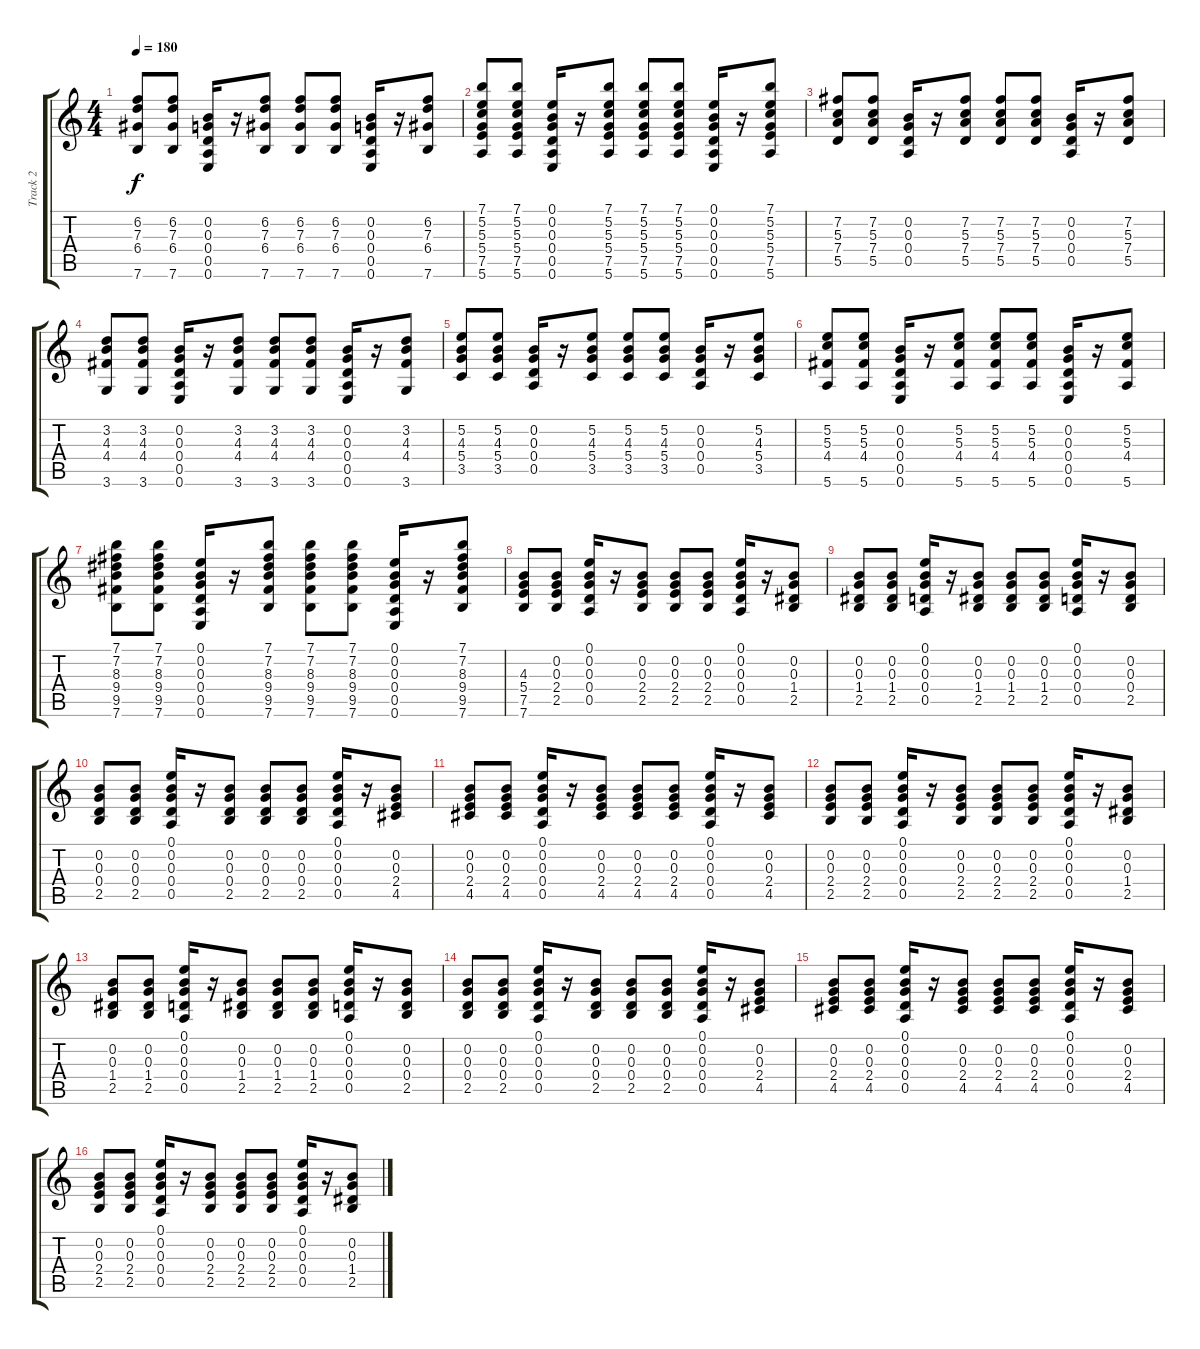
\track ("Track 2" "Track 2") {instrument acousticguitarsteel}
\staff {score tabs}
\tuning (E4 B3 G3 D3 A2 E2) {hide}
\ts (4 4)
\tempo 180
\clef g2
\ks c
(6.2 7.3 6.4 7.6).8{dy f} (6.2 7.3 6.4 7.6).8 (0.2 0.3 0.4 0.5 0.6).16 r.16 (6.2 7.3 6.4 7.6).8 (6.2 7.3 6.4 7.6).8 (6.2 7.3 6.4 7.6).8 (0.2 0.3 0.4 0.5 0.6).16 r.16 (6.2 7.3 6.4 7.6).8 |
(7.1 5.2 5.3 5.4 7.5 5.6).8 (7.1 5.2 5.3 5.4 7.5 5.6).8 (0.1 0.2 0.3 0.4 0.5 0.6).16 r.16 (7.1 5.2 5.3 5.4 7.5 5.6).8 (7.1 5.2 5.3 5.4 7.5 5.6).8 (7.1 5.2 5.3 5.4 7.5 5.6).8 (0.1 0.2 0.3 0.4 0.5 0.6).16 r.16 (7.1 5.2 5.3 5.4 7.5 5.6).8 |
(7.2 5.3 7.4 5.5).8 (7.2 5.3 7.4 5.5).8 (0.2 0.3 0.4 0.5).16 r.16 (7.2 5.3 7.4 5.5).8 (7.2 5.3 7.4 5.5).8 (7.2 5.3 7.4 5.5).8 (0.2 0.3 0.4 0.5).16 r.16 (7.2 5.3 7.4 5.5).8 |
(3.2 4.3 4.4 3.6).8 (3.2 4.3 4.4 3.6).8 (0.2 0.3 0.4 0.5 0.6).16 r.16 (3.2 4.3 4.4 3.6).8 (3.2 4.3 4.4 3.6).8 (3.2 4.3 4.4 3.6).8 (0.2 0.3 0.4 0.5 0.6).16 r.16 (3.2 4.3 4.4 3.6).8 |
(5.2 4.3 5.4 3.5).8 (5.2 4.3 5.4 3.5).8 (0.2 0.3 0.4 0.5).16 r.16 (5.2 4.3 5.4 3.5).8 (5.2 4.3 5.4 3.5).8 (5.2 4.3 5.4 3.5).8 (0.2 0.3 0.4 0.5).16 r.16 (5.2 4.3 5.4 3.5).8 |
(5.2 5.3 4.4 5.6).8 (5.2 5.3 4.4 5.6).8 (0.2 0.3 0.4 0.5 0.6).16 r.16 (5.2 5.3 4.4 5.6).8 (5.2 5.3 4.4 5.6).8 (5.2 5.3 4.4 5.6).8 (0.2 0.3 0.4 0.5 0.6).16 r.16 (5.2 5.3 4.4 5.6).8 |
(7.1 7.2 8.3 9.4 9.5 7.6).8 (7.1 7.2 8.3 9.4 9.5 7.6).8 (0.1 0.2 0.3 0.4 0.5 0.6).16 r.16 (7.1 7.2 8.3 9.4 9.5 7.6).8 (7.1 7.2 8.3 9.4 9.5 7.6).8 (7.1 7.2 8.3 9.4 9.5 7.6).8 (0.1 0.2 0.3 0.4 0.5 0.6).16 r.16 (7.1 7.2 8.3 9.4 9.5 7.6).8 |
(4.3 5.4 7.5 7.6).8 (0.2 0.3 2.4 2.5).8 (0.1 0.2 0.3 0.4 0.5).16 r.16 (0.2 0.3 2.4 2.5).8 (0.2 0.3 2.4 2.5).8 (0.2 0.3 2.4 2.5).8 (0.1 0.2 0.3 0.4 0.5).16 r.16 (0.2 0.3 1.4 2.5).8 |
(0.2 0.3 1.4 2.5).8 (0.2 0.3 1.4 2.5).8 (0.1 0.2 0.3 0.4 0.5).16 r.16 (0.2 0.3 1.4 2.5).8 (0.2 0.3 1.4 2.5).8 (0.2 0.3 1.4 2.5).8 (0.1 0.2 0.3 0.4 0.5).16 r.16 (0.2 0.3 0.4 2.5).8 |
(0.2 0.3 0.4 2.5).8 (0.2 0.3 0.4 2.5).8 (0.1 0.2 0.3 0.4 0.5).16 r.16 (0.2 0.3 0.4 2.5).8 (0.2 0.3 0.4 2.5).8 (0.2 0.3 0.4 2.5).8 (0.1 0.2 0.3 0.4 0.5).16 r.16 (0.2 0.3 2.4 4.5).8 |
(0.2 0.3 2.4 4.5).8 (0.2 0.3 2.4 4.5).8 (0.1 0.2 0.3 0.4 0.5).16 r.16 (0.2 0.3 2.4 4.5).8 (0.2 0.3 2.4 4.5).8 (0.2 0.3 2.4 4.5).8 (0.1 0.2 0.3 0.4 0.5).16 r.16 (0.2 0.3 2.4 4.5).8 |
(0.2 0.3 2.4 2.5).8 (0.2 0.3 2.4 2.5).8 (0.1 0.2 0.3 0.4 0.5).16 r.16 (0.2 0.3 2.4 2.5).8 (0.2 0.3 2.4 2.5).8 (0.2 0.3 2.4 2.5).8 (0.1 0.2 0.3 0.4 0.5).16 r.16 (0.2 0.3 1.4 2.5).8 |
(0.2 0.3 1.4 2.5).8 (0.2 0.3 1.4 2.5).8 (0.1 0.2 0.3 0.4 0.5).16 r.16 (0.2 0.3 1.4 2.5).8 (0.2 0.3 1.4 2.5).8 (0.2 0.3 1.4 2.5).8 (0.1 0.2 0.3 0.4 0.5).16 r.16 (0.2 0.3 0.4 2.5).8 |
(0.2 0.3 0.4 2.5).8 (0.2 0.3 0.4 2.5).8 (0.1 0.2 0.3 0.4 0.5).16 r.16 (0.2 0.3 0.4 2.5).8 (0.2 0.3 0.4 2.5).8 (0.2 0.3 0.4 2.5).8 (0.1 0.2 0.3 0.4 0.5).16 r.16 (0.2 0.3 2.4 4.5).8 |
(0.2 0.3 2.4 4.5).8 (0.2 0.3 2.4 4.5).8 (0.1 0.2 0.3 0.4 0.5).16 r.16 (0.2 0.3 2.4 4.5).8 (0.2 0.3 2.4 4.5).8 (0.2 0.3 2.4 4.5).8 (0.1 0.2 0.3 0.4 0.5).16 r.16 (0.2 0.3 2.4 4.5).8 |
(0.2 0.3 2.4 2.5).8 (0.2 0.3 2.4 2.5).8 (0.1 0.2 0.3 0.4 0.5).16 r.16 (0.2 0.3 2.4 2.5).8 (0.2 0.3 2.4 2.5).8 (0.2 0.3 2.4 2.5).8 (0.1 0.2 0.3 0.4 0.5).16 r.16 (0.2 0.3 1.4 2.5).8
